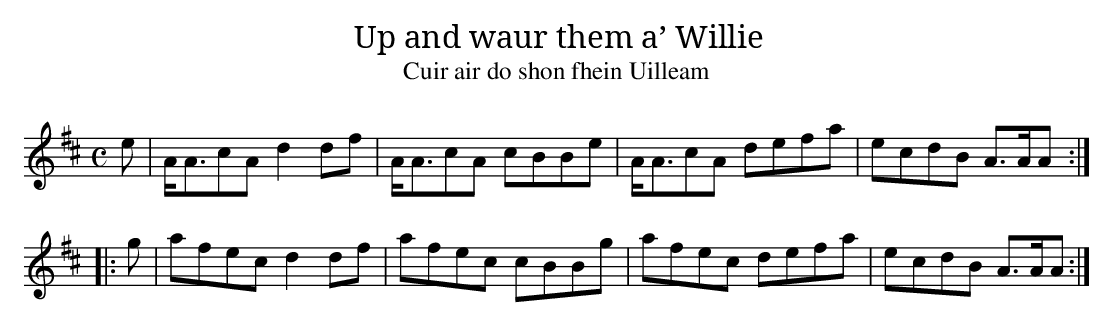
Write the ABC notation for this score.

X:1
T:Up and waur them a’ Willie
T:Cuir air do shon fhein Uilleam
M:C
L:1/8
K:Amix
e|A<AcA d2 df|A<AcA cBBe|A<AcA defa|ecdB A>AA:|
|:g|afec d2 df|afec cBBg|afec defa|ecdB A>AA:|
